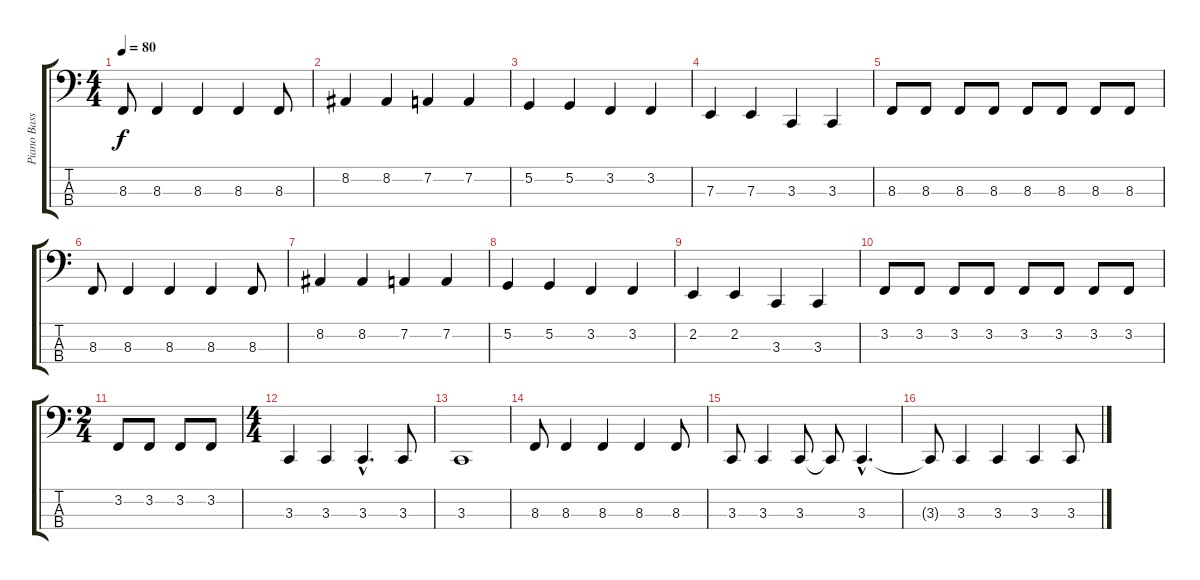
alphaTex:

\track ("Piano Bass" "Piano Bass") {instrument brightacousticpiano}
\staff {score tabs}
\tuning (G2 D2 A1 E1) {hide}
\ts (4 4)
\tempo 80
\clef f4
\ks c
8.3.8{dy f} 8.3.4 8.3.4 8.3.4 8.3.8 |
8.2.4 8.2.4 7.2.4 7.2.4 |
5.2.4 5.2.4 3.2.4 3.2.4 |
7.3.4 7.3.4 3.3.4 3.3.4 |
8.3.8 8.3.8 8.3.8 8.3.8 8.3.8 8.3.8 8.3.8 8.3.8 |
8.3.8 8.3.4 8.3.4 8.3.4 8.3.8 |
8.2.4 8.2.4 7.2.4 7.2.4 |
5.2.4 5.2.4 3.2.4 3.2.4 |
2.2.4 2.2.4 3.3.4 3.3.4 |
3.2.8 3.2.8 3.2.8 3.2.8 3.2.8 3.2.8 3.2.8 3.2.8 |
\ts (2 4)
3.2.8 3.2.8 3.2.8 3.2.8 |
\ts (4 4)
3.3.4 3.3.4 3.3{hac}.4{d} 3.3.8 |
3.3.1 |
8.3.8 8.3.4 8.3.4 8.3.4 8.3.8 |
3.3.8 3.3.4 3.3.8 3.3{t}.8 3.3{hac}.4{d} |
3.3{t}.8 3.3.4 3.3.4 3.3.4 3.3.8
